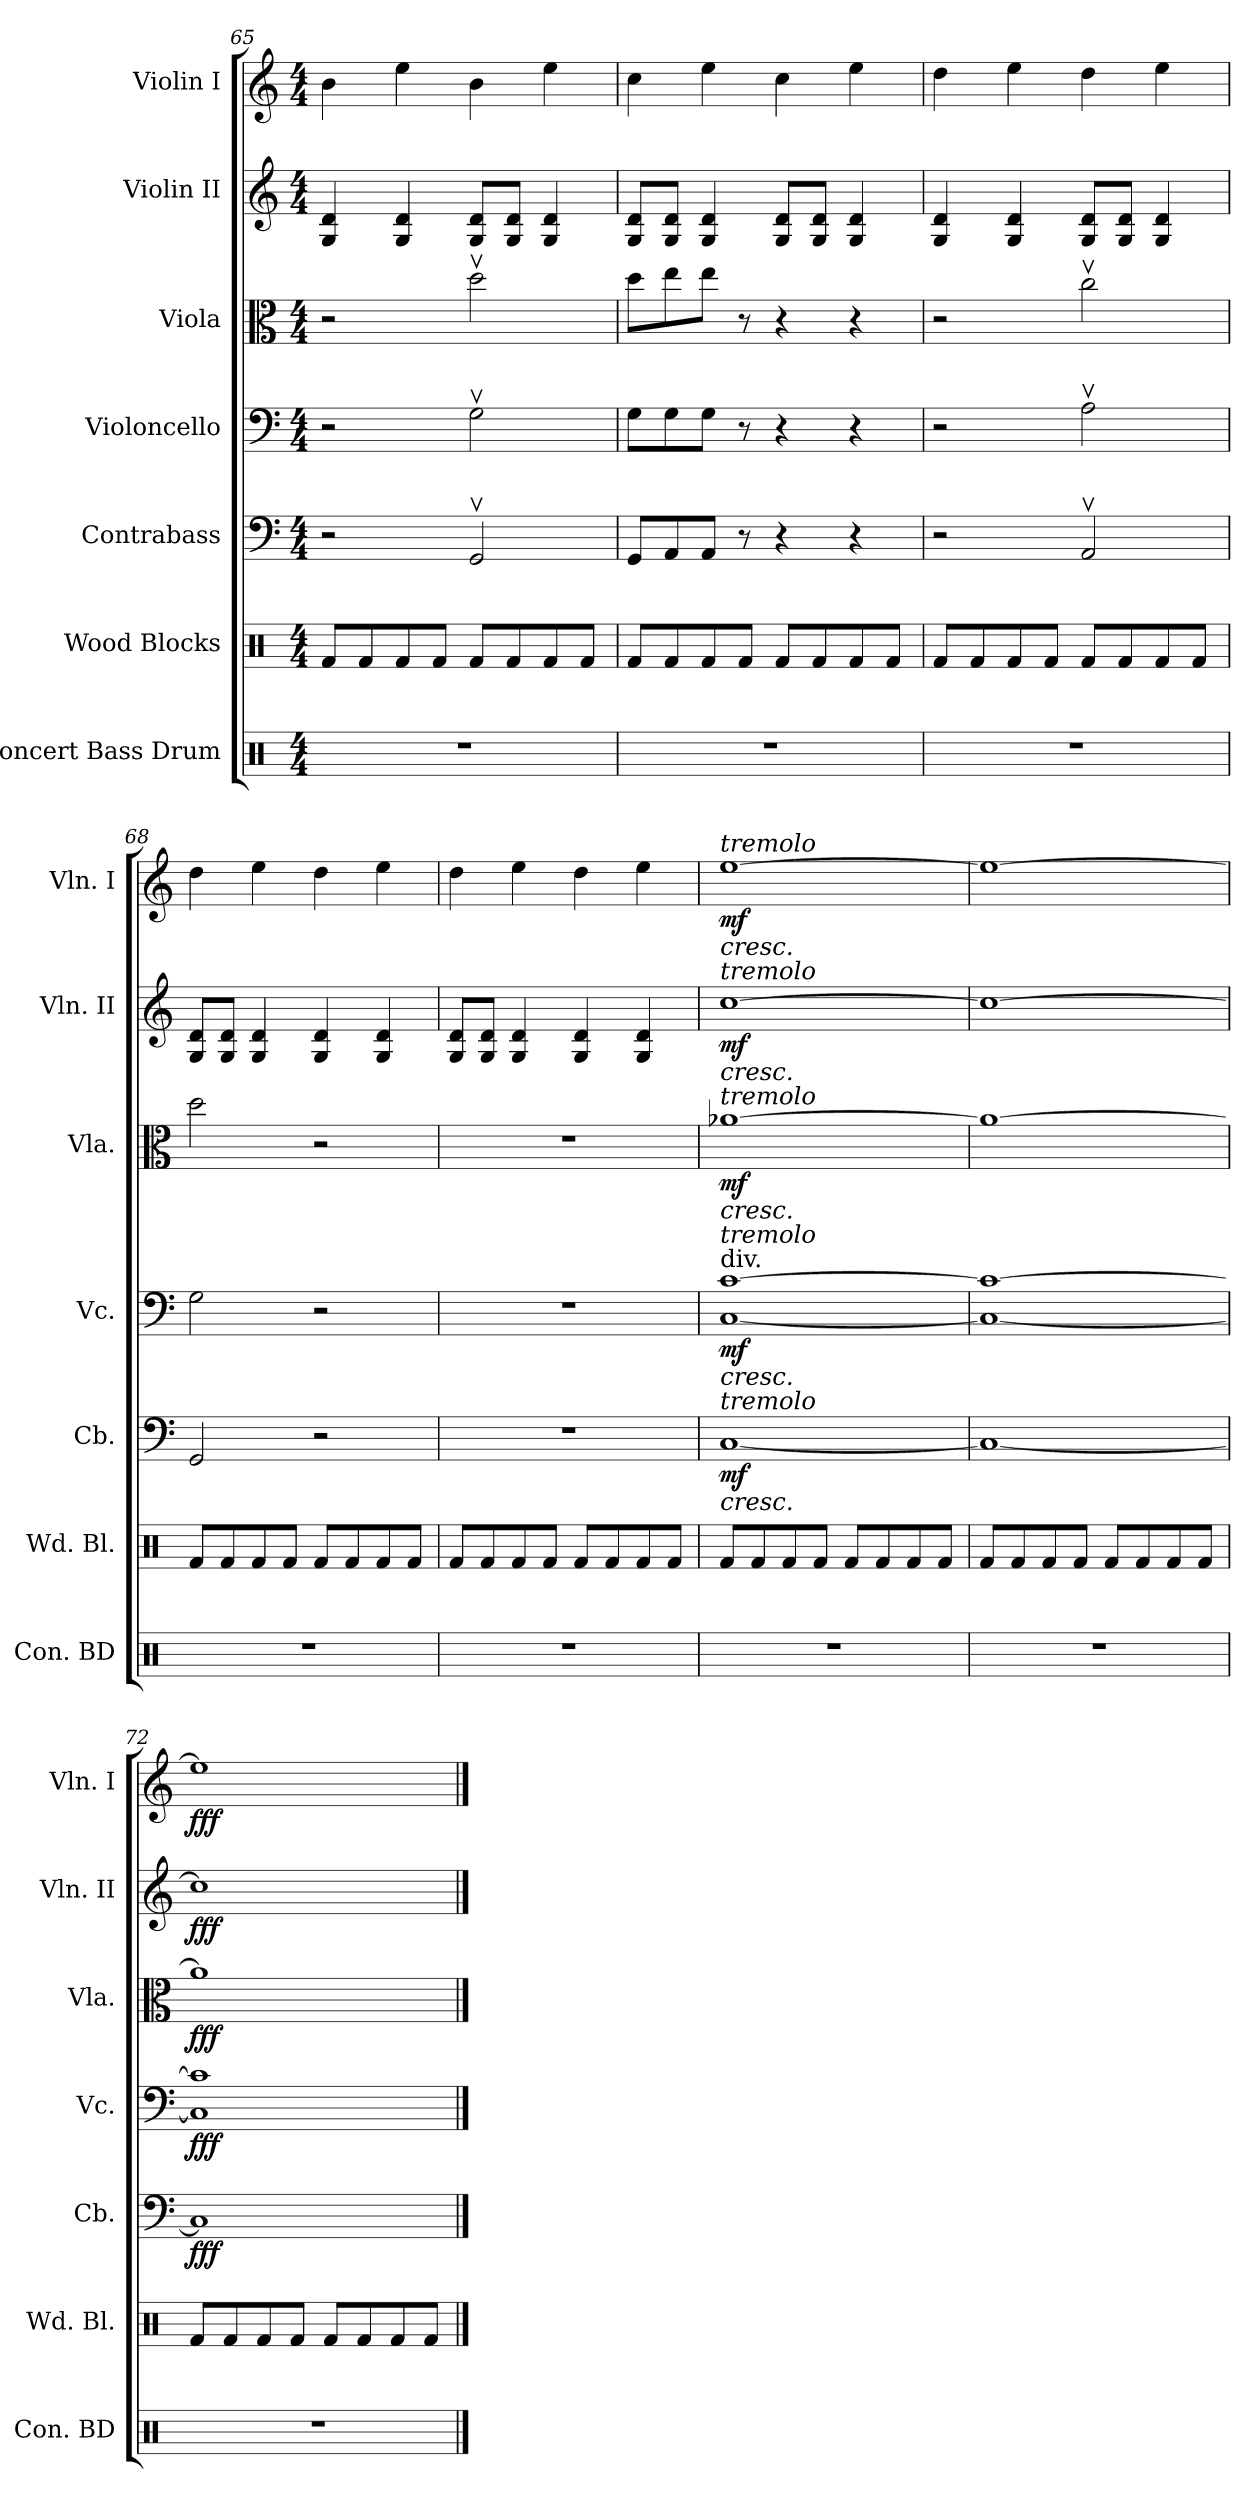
**kern	**kern	**kern	**dynam	**kern	**dynam	**kern	**dynam	**kern	**dynam	**kern	**dynam
*part7	*part6	*part5	*part5	*part4	*part4	*part3	*part3	*part2	*part2	*part1	*part1
*staff7	*staff6	*staff5	*staff5	*staff4	*staff4	*staff3	*staff3	*staff2	*staff2	*staff1	*staff1
*I"Concert Bass Drum	*I"Wood Blocks	*I"Contrabass	*	*I"Violoncello	*	*I"Viola	*	*I"Violin II	*	*I"Violin I	*
*I'Con. BD	*I'Wd. Bl.	*I'Cb.	*	*I'Vc.	*	*I'Vla.	*	*I'Vln. II	*	*I'Vln. I	*
*clefX	*clefX	*clefF4	*	*clefF4	*	*clefC3	*	*clefG2	*	*clefG2	*
*	*	*ITrd7c12	*	*	*	*	*	*	*	*	*
*k[]	*k[]	*k[]	*	*k[]	*	*k[]	*	*k[]	*	*k[]	*
*M4/4	*M4/4	*M4/4	*	*M4/4	*	*M4/4	*	*M4/4	*	*M4/4	*
=65	=65	=65	=65	=65	=65	=65	=65	=65	=65	=65	=65
1r	8Rf/L	2r	.	2r	.	2r	.	4G/ 4d/	.	4b\	.
.	8Rf/	.	.	.	.	.	.	.	.	.	.
.	8Rf/	.	.	.	.	.	.	4G/ 4d/	.	4ee\	.
.	8Rf/J	.	.	.	.	.	.	.	.	.	.
.	8Rf/L	2GGGv/	.	2Gv\	.	2ddv\	.	8G/ 8d/L	.	4b\	.
.	8Rf/	.	.	.	.	.	.	8G/ 8d/J	.	.	.
.	8Rf/	.	.	.	.	.	.	4G/ 4d/	.	4ee\	.
.	8Rf/J	.	.	.	.	.	.	.	.	.	.
=66	=66	=66	=66	=66	=66	=66	=66	=66	=66	=66	=66
1r	8Rf/L	8GGG/L	.	8G\L	.	8dd\L	.	8G/ 8d/L	.	4cc\	.
.	8Rf/	8AAA/	.	8G\	.	8ee\	.	8G/ 8d/J	.	.	.
.	8Rf/	8AAA/J	.	8G\J	.	8ee\J	.	4G/ 4d/	.	4ee\	.
.	8Rf/J	8r	.	8r	.	8r	.	.	.	.	.
.	8Rf/L	4r	.	4r	.	4r	.	8G/ 8d/L	.	4cc\	.
.	8Rf/	.	.	.	.	.	.	8G/ 8d/J	.	.	.
.	8Rf/	4r	.	4r	.	4r	.	4G/ 4d/	.	4ee\	.
.	8Rf/J	.	.	.	.	.	.	.	.	.	.
!!LO:PB:g=z
=67	=67	=67	=67	=67	=67	=67	=67	=67	=67	=67	=67
1r	8Rf/L	2r	.	2r	.	2r	.	4G/ 4d/	.	4dd\	.
.	8Rf/	.	.	.	.	.	.	.	.	.	.
.	8Rf/	.	.	.	.	.	.	4G/ 4d/	.	4ee\	.
.	8Rf/J	.	.	.	.	.	.	.	.	.	.
.	8Rf/L	2AAAv/	.	2Av\	.	2ccv\	.	8G/ 8d/L	.	4dd\	.
.	8Rf/	.	.	.	.	.	.	8G/ 8d/J	.	.	.
.	8Rf/	.	.	.	.	.	.	4G/ 4d/	.	4ee\	.
.	8Rf/J	.	.	.	.	.	.	.	.	.	.
=68	=68	=68	=68	=68	=68	=68	=68	=68	=68	=68	=68
1r	8Rf/L	2GGG/	.	2G\	.	2dd\	.	8G/ 8d/L	.	4dd\	.
.	8Rf/	.	.	.	.	.	.	8G/ 8d/J	.	.	.
.	8Rf/	.	.	.	.	.	.	4G/ 4d/	.	4ee\	.
.	8Rf/J	.	.	.	.	.	.	.	.	.	.
.	8Rf/L	2r	.	2r	.	2r	.	4G/ 4d/	.	4dd\	.
.	8Rf/	.	.	.	.	.	.	.	.	.	.
.	8Rf/	.	.	.	.	.	.	4G/ 4d/	.	4ee\	.
.	8Rf/J	.	.	.	.	.	.	.	.	.	.
=69	=69	=69	=69	=69	=69	=69	=69	=69	=69	=69	=69
1r	8Rf/L	1r	.	1r	.	1r	.	8G/ 8d/L	.	4dd\	.
.	8Rf/	.	.	.	.	.	.	8G/ 8d/J	.	.	.
.	8Rf/	.	.	.	.	.	.	4G/ 4d/	.	4ee\	.
.	8Rf/J	.	.	.	.	.	.	.	.	.	.
.	8Rf/L	.	.	.	.	.	.	4G/ 4d/	.	4dd\	.
.	8Rf/	.	.	.	.	.	.	.	.	.	.
.	8Rf/	.	.	.	.	.	.	4G/ 4d/	.	4ee\	.
.	8Rf/J	.	.	.	.	.	.	.	.	.	.
=70	=70	=70	=70	=70	=70	=70	=70	=70	=70	=70	=70
!	!	!	!	!	!	!	!	!	!	!LO:TX:a:i:t=tremolo	!
!	!	!	!	!	!	!	!	!LO:TX:a:i:t=tremolo	!	!	!
!	!	!	!	!	!	!LO:TX:a:i:t=tremolo	!	!	!	!	!
!	!	!	!	!LO:TX:a:t=div.	!	!	!	!	!	!	!
!	!	!	!	!LO:TX:a:i:t=tremolo	!	!	!	!	!	!	!
!	!	!LO:TX:a:i:t=tremolo	!	!	!	!	!	!	!	!	!
!	!	!	!LO:HP:b	!	!LO:HP:b	!	!LO:HP:b	!	!LO:HP:b	!	!LO:HP:b
!	!	!	!LO:DY:n=1:b	!	!LO:DY:n=1:b	!	!LO:DY:n=1:b	!	!LO:DY:n=1:b	!	!LO:DY:n=1:b
1r	8Rf/L	[1CC	< mf	[1C [1c	< mf	[1a-X	< mf	[1cc	< mf	[1ee	< mf
.	8Rf/	.	.	.	.	.	.	.	.	.	.
.	8Rf/	.	.	.	.	.	.	.	.	.	.
.	8Rf/J	.	.	.	.	.	.	.	.	.	.
.	8Rf/L	.	.	.	.	.	.	.	.	.	.
.	8Rf/	.	.	.	.	.	.	.	.	.	.
.	8Rf/	.	.	.	.	.	.	.	.	.	.
.	8Rf/J	.	.	.	.	.	.	.	.	.	.
=71	=71	=71	=71	=71	=71	=71	=71	=71	=71	=71	=71
1r	8Rf/L	1CC_	.	1C_ 1c_	.	1a-_	.	1cc_	.	1ee_	.
.	8Rf/	.	.	.	.	.	.	.	.	.	.
.	8Rf/	.	.	.	.	.	.	.	.	.	.
.	8Rf/J	.	.	.	.	.	.	.	.	.	.
.	8Rf/L	.	.	.	.	.	.	.	.	.	.
.	8Rf/	.	.	.	.	.	.	.	.	.	.
.	8Rf/	.	.	.	.	.	.	.	.	.	.
.	8Rf/J	.	.	.	.	.	.	.	.	.	.
!!LO:LB:g=z
=72	=72	=72	=72	=72	=72	=72	=72	=72	=72	=72	=72
!	!	!	!LO:DY:b	!	!LO:DY:b	!	!LO:DY:b	!	!LO:DY:b	!	!LO:DY:b
1r	8Rf/L	1CC]	fff	1C] 1c]	fff	1a-]	fff	1cc]	fff	1ee]	fff
.	8Rf/	.	.	.	.	.	.	.	.	.	.
.	8Rf/	.	.	.	.	.	.	.	.	.	.
.	8Rf/J	.	.	.	.	.	.	.	.	.	.
.	8Rf/L	.	.	.	.	.	.	.	.	.	.
.	8Rf/	.	.	.	.	.	.	.	.	.	.
.	8Rf/	.	.	.	.	.	.	.	.	.	.
.	8Rf/J	.	.	.	.	.	.	.	.	.	.
.	.	.	[	.	[	.	[	.	[	.	[
==	==	==	==	==	==	==	==	==	==	==	==
*-	*-	*-	*-	*-	*-	*-	*-	*-	*-	*-	*-
